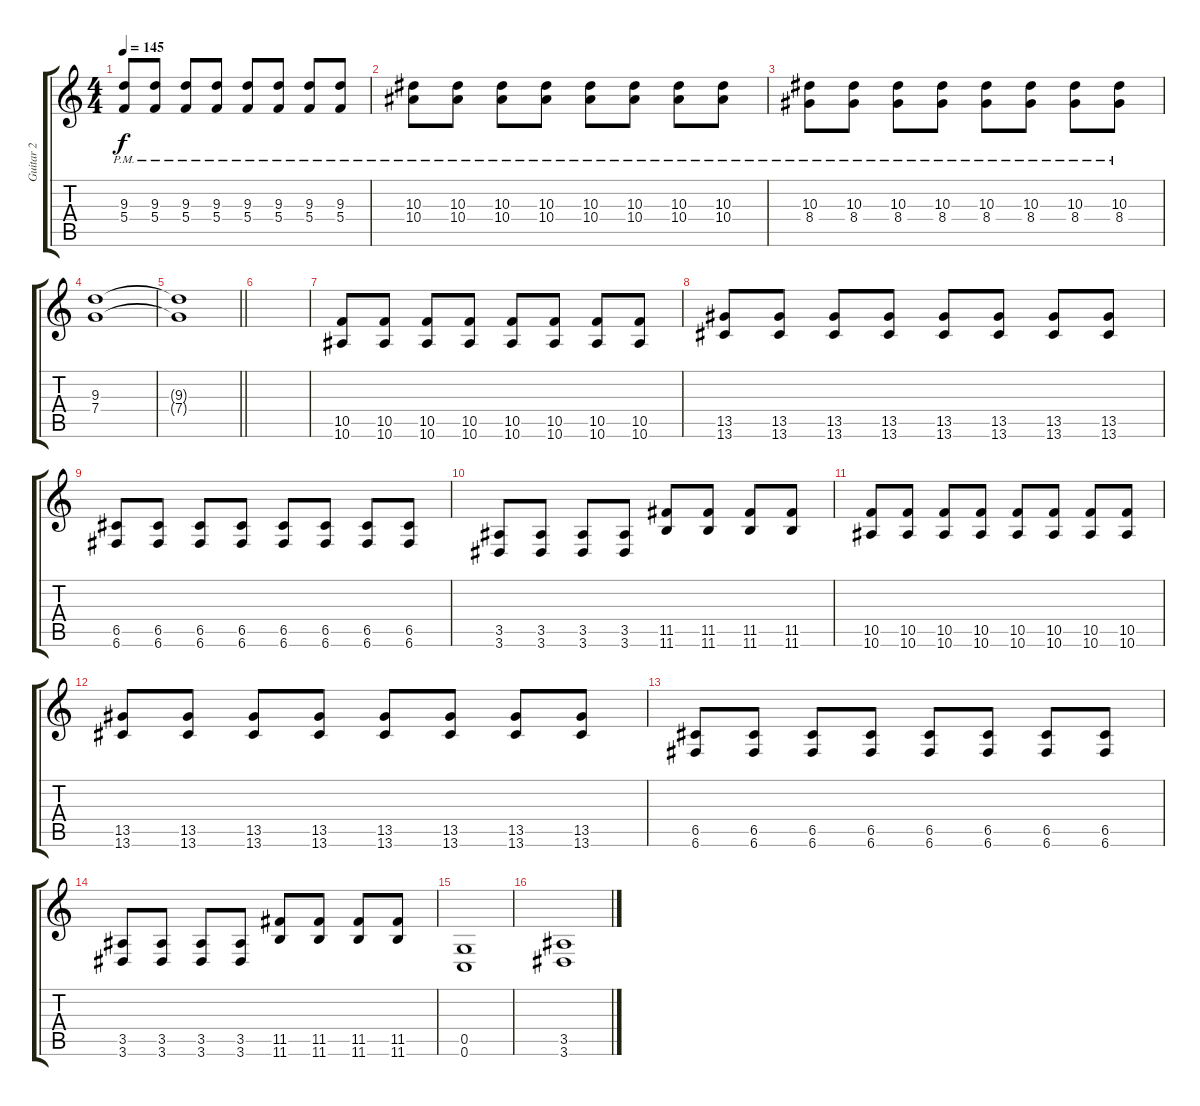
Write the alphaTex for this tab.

\track ("Guitar 2" "Guitar 2") {instrument acousticguitarsteel}
\staff {score tabs}
\tuning (D4 A3 F3 C3 G2 C2) {hide}
\ts (4 4)
\tempo 145
\clef g2
\ks c
(9.3{pm} 5.4{pm}).8{dy f} (9.3{pm} 5.4{pm}).8 (9.3{pm} 5.4{pm}).8 (9.3{pm} 5.4{pm}).8 (9.3{pm} 5.4{pm}).8 (9.3{pm} 5.4{pm}).8 (9.3{pm} 5.4{pm}).8 (9.3{pm} 5.4{pm}).8 |
(10.3{pm} 10.4{pm}).8 (10.3{pm} 10.4{pm}).8 (10.3{pm} 10.4{pm}).8 (10.3{pm} 10.4{pm}).8 (10.3{pm} 10.4{pm}).8 (10.3{pm} 10.4{pm}).8 (10.3{pm} 10.4{pm}).8 (10.3{pm} 10.4{pm}).8 |
(10.3{pm} 8.4{pm}).8 (10.3{pm} 8.4{pm}).8 (10.3{pm} 8.4{pm}).8 (10.3{pm} 8.4{pm}).8 (10.3{pm} 8.4{pm}).8 (10.3{pm} 8.4{pm}).8 (10.3{pm} 8.4{pm}).8 (10.3{pm} 8.4{pm}).8 |
(9.3 7.4).1 |
\barLineRight lightlight
(9.3{t} 7.4{t}).1 |
|
(10.5 10.6).8{balance 8} (10.5 10.6).8 (10.5 10.6).8 (10.5 10.6).8 (10.5 10.6).8 (10.5 10.6).8 (10.5 10.6).8 (10.5 10.6).8 |
(13.5 13.6).8 (13.5 13.6).8 (13.5 13.6).8 (13.5 13.6).8 (13.5 13.6).8 (13.5 13.6).8 (13.5 13.6).8 (13.5 13.6).8 |
(6.5 6.6).8 (6.5 6.6).8 (6.5 6.6).8 (6.5 6.6).8 (6.5 6.6).8 (6.5 6.6).8 (6.5 6.6).8 (6.5 6.6).8 |
(3.5 3.6).8 (3.5 3.6).8 (3.5 3.6).8 (3.5 3.6).8 (11.5 11.6).8 (11.5 11.6).8 (11.5 11.6).8 (11.5 11.6).8 |
(10.5 10.6).8{balance 8} (10.5 10.6).8 (10.5 10.6).8 (10.5 10.6).8 (10.5 10.6).8 (10.5 10.6).8 (10.5 10.6).8 (10.5 10.6).8 |
(13.5 13.6).8 (13.5 13.6).8 (13.5 13.6).8 (13.5 13.6).8 (13.5 13.6).8 (13.5 13.6).8 (13.5 13.6).8 (13.5 13.6).8 |
(6.5 6.6).8 (6.5 6.6).8 (6.5 6.6).8 (6.5 6.6).8 (6.5 6.6).8 (6.5 6.6).8 (6.5 6.6).8 (6.5 6.6).8 |
(3.5 3.6).8 (3.5 3.6).8 (3.5 3.6).8 (3.5 3.6).8 (11.5 11.6).8 (11.5 11.6).8 (11.5 11.6).8 (11.5 11.6).8 |
(0.5 0.6).1 |
(3.5 3.6).1
